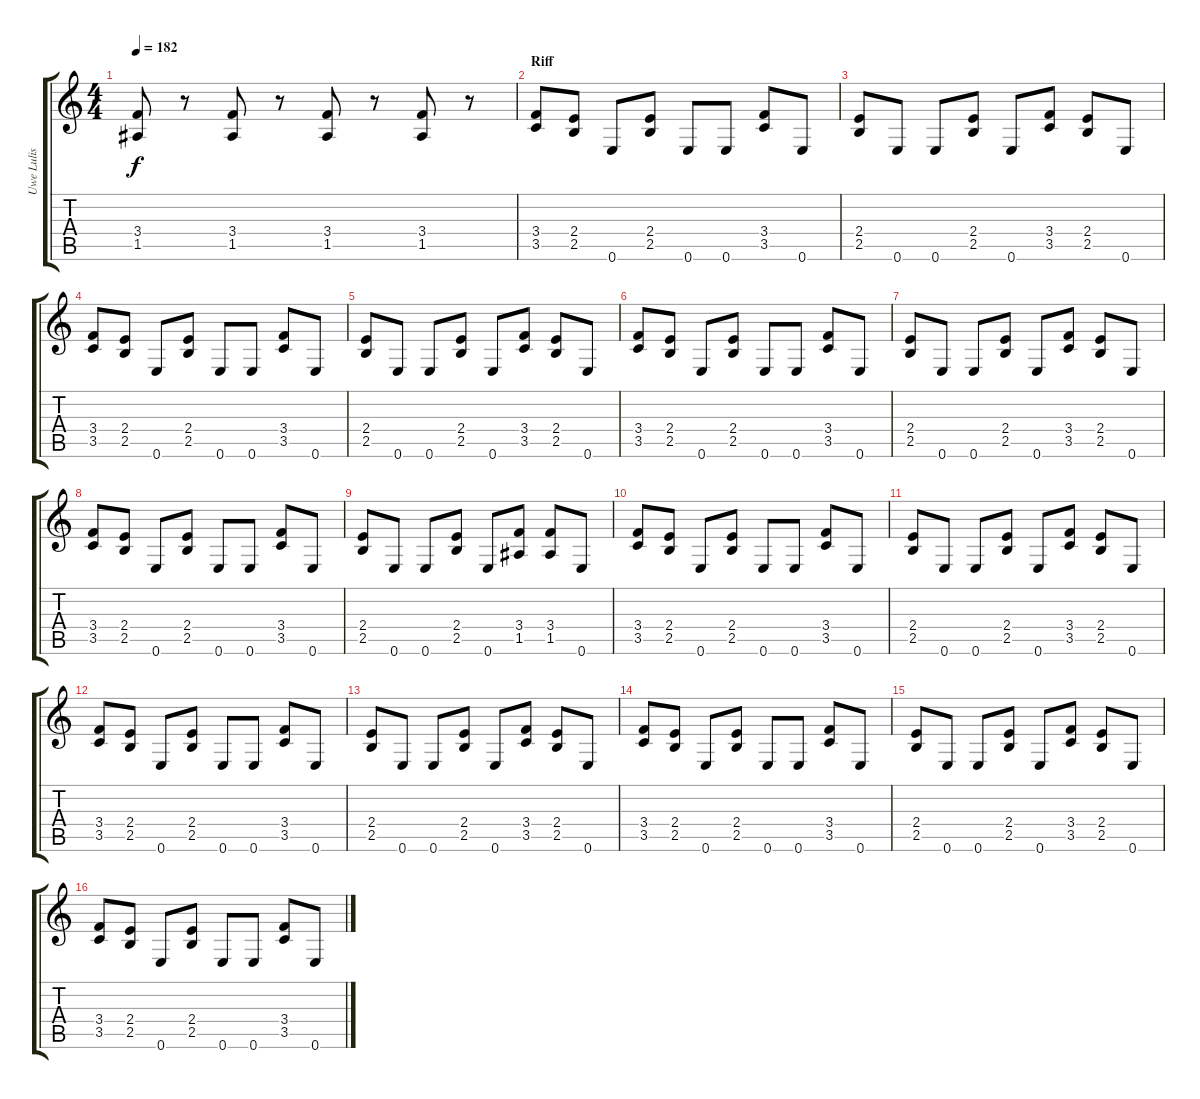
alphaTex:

\track ("Uwe Lulis" "Uwe Lulis") {instrument distortionguitar}
\staff {score tabs}
\tuning (E4 B3 G3 D3 A2 E2) {hide}
\ts (4 4)
\tempo 182
\clef g2
\ks c
(3.4 1.5).8{dy f} r.8 (3.4 1.5).8 r.8 (3.4 1.5).8 r.8 (3.4 1.5).8 r.8 |
\section ("" "Riff")
(3.4 3.5).8 (2.4 2.5).8 0.6.8 (2.4 2.5).8 0.6.8 0.6.8 (3.4 3.5).8 0.6.8 |
(2.4 2.5).8 0.6.8 0.6.8 (2.4 2.5).8 0.6.8 (3.4 3.5).8 (2.4 2.5).8 0.6.8 |
(3.4 3.5).8 (2.4 2.5).8 0.6.8 (2.4 2.5).8 0.6.8 0.6.8 (3.4 3.5).8 0.6.8 |
(2.4 2.5).8 0.6.8 0.6.8 (2.4 2.5).8 0.6.8 (3.4 3.5).8 (2.4 2.5).8 0.6.8 |
(3.4 3.5).8 (2.4 2.5).8 0.6.8 (2.4 2.5).8 0.6.8 0.6.8 (3.4 3.5).8 0.6.8 |
(2.4 2.5).8 0.6.8 0.6.8 (2.4 2.5).8 0.6.8 (3.4 3.5).8 (2.4 2.5).8 0.6.8 |
(3.4 3.5).8 (2.4 2.5).8 0.6.8 (2.4 2.5).8 0.6.8 0.6.8 (3.4 3.5).8 0.6.8 |
(2.4 2.5).8 0.6.8 0.6.8 (2.4 2.5).8 0.6.8 (3.4 1.5).8 (3.4 1.5).8 0.6.8 |
(3.4 3.5).8 (2.4 2.5).8 0.6.8 (2.4 2.5).8 0.6.8 0.6.8 (3.4 3.5).8 0.6.8 |
(2.4 2.5).8 0.6.8 0.6.8 (2.4 2.5).8 0.6.8 (3.4 3.5).8 (2.4 2.5).8 0.6.8 |
(3.4 3.5).8 (2.4 2.5).8 0.6.8 (2.4 2.5).8 0.6.8 0.6.8 (3.4 3.5).8 0.6.8 |
(2.4 2.5).8 0.6.8 0.6.8 (2.4 2.5).8 0.6.8 (3.4 3.5).8 (2.4 2.5).8 0.6.8 |
(3.4 3.5).8 (2.4 2.5).8 0.6.8 (2.4 2.5).8 0.6.8 0.6.8 (3.4 3.5).8 0.6.8 |
(2.4 2.5).8 0.6.8 0.6.8 (2.4 2.5).8 0.6.8 (3.4 3.5).8 (2.4 2.5).8 0.6.8 |
(3.4 3.5).8 (2.4 2.5).8 0.6.8 (2.4 2.5).8 0.6.8 0.6.8 (3.4 3.5).8 0.6.8
